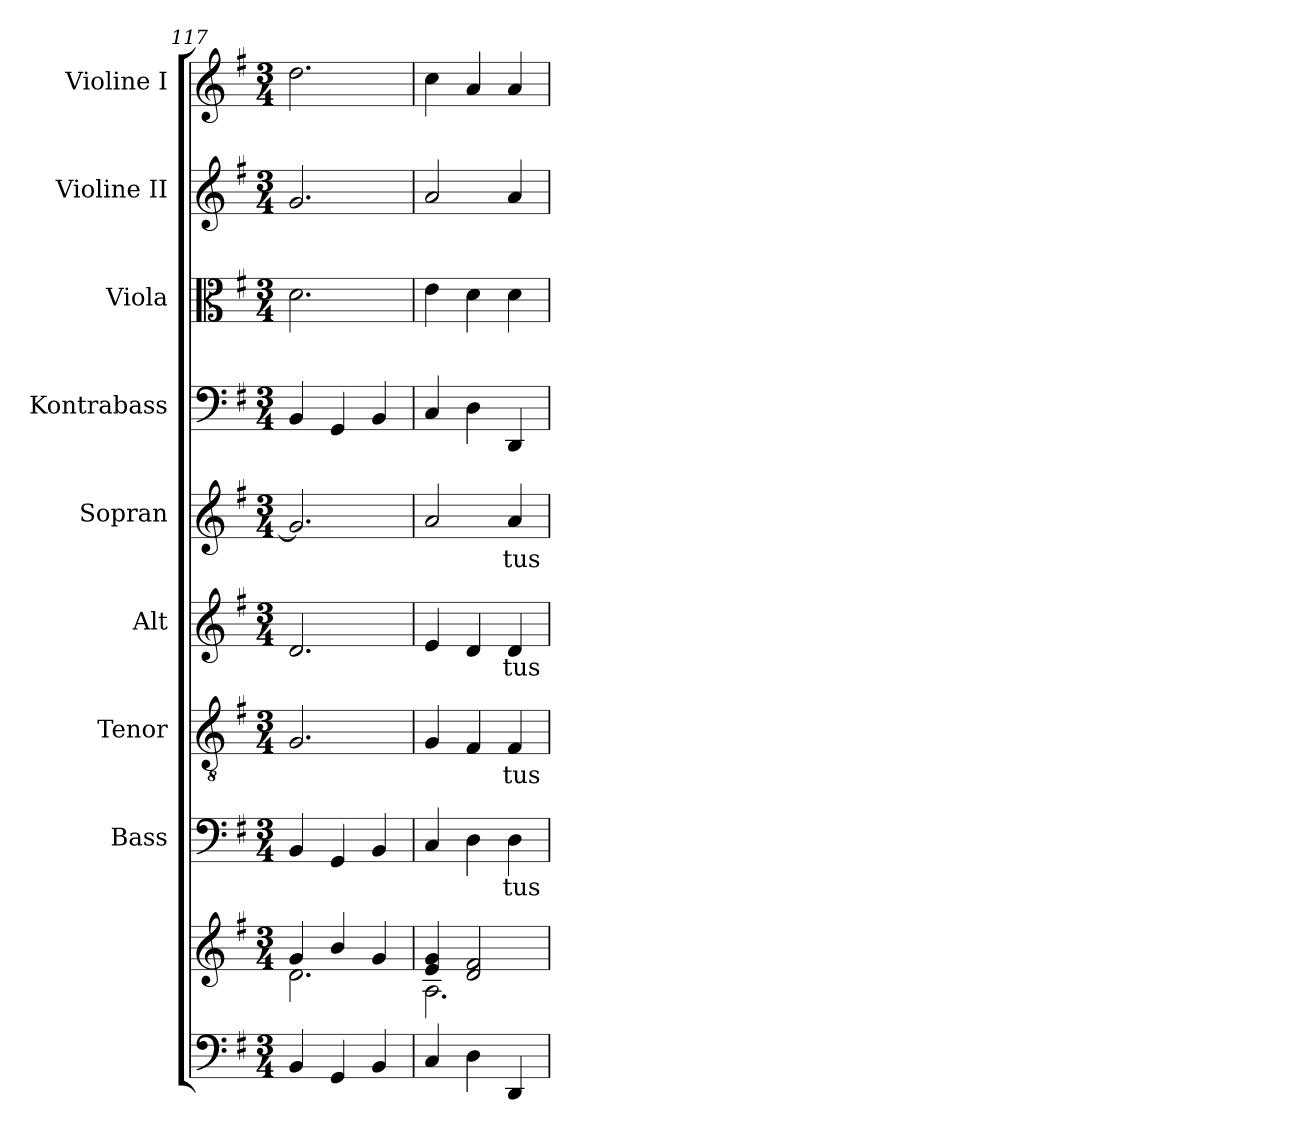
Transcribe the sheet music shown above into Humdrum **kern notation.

**kern	**kern	**kern	**text	**kern	**text	**kern	**text	**kern	**text	**kern	**kern	**kern	**kern
*part9	*part9	*part8	*part8	*part7	*part7	*part6	*part6	*part5	*part5	*part4	*part3	*part2	*part1
*staff10	*staff9	*staff8	*staff8	*staff7	*staff7	*staff6	*staff6	*staff5	*staff5	*staff4	*staff3	*staff2	*staff1
*	*	*I"Bass	*	*I"Tenor	*	*I"Alt	*	*I"Sopran	*	*I"Kontrabass	*I"Viola	*I"Violine II	*I"Violine I
*	*	*I'B.	*	*I'T.	*	*I'A.	*	*I'S.	*	*I'Kb.	*I'Vla.	*I'Vl. II	*I'Vl. I
*clefF4	*clefG2	*clefF4	*	*clefGv2	*	*clefG2	*	*clefG2	*	*clefF4	*clefC3	*clefG2	*clefG2
*	*	*	*	*	*	*	*	*	*	*ITrd7c12	*	*	*
*k[f#]	*k[f#]	*k[f#]	*	*k[f#]	*	*k[f#]	*	*k[f#]	*	*k[f#]	*k[f#]	*k[f#]	*k[f#]
*G:	*G:	*G:	*	*G:	*	*G:	*	*G:	*	*G:	*G:	*G:	*G:
*M3/4	*M3/4	*M3/4	*	*M3/4	*	*M3/4	*	*M3/4	*	*M3/4	*M3/4	*M3/4	*M3/4
=117	=117	=117	=117	=117	=117	=117	=117	=117	=117	=117	=117	=117	=117
*	*^	*	*	*	*	*	*	*	*	*	*	*	*
4BB/	4g/	2.d\	4BB/	.	2.G/	.	2.d/	.	2.g/]	.	4BBB/	2.d\	2.g/	2.dd\
4GG/	4b/	.	4GG/	.	.	.	.	.	.	.	4GGG/	.	.	.
4BB/	4g/	.	4BB/	.	.	.	.	.	.	.	4BBB/	.	.	.
!!LO:PB:g=z
=118	=118	=118	=118	=118	=118	=118	=118	=118	=118	=118	=118	=118	=118	=118
4C/	4e/ 4g/	2.A\	4C/	.	4G/	.	4e/	.	2a/	.	4CC/	4e\	2a/	4cc\
4D\	2d/ 2f#/	.	4D\	.	4F#/	.	4d/	.	.	.	4DD\	4d\	.	4a/
!	!	!	!	!LO:LY:b	!	!LO:LY:b	!	!LO:LY:b	!	!LO:LY:b	!	!	!	!
4DD/	.	.	4D\	-tus	4F#/	-tus	4d/	-tus	4a/	-tus	4DDD/	4d\	4a/	4a/
*	*v	*v	*	*	*	*	*	*	*	*	*	*	*	*
=	=	=	=	=	=	=	=	=	=	=	=	=	=
*-	*-	*-	*-	*-	*-	*-	*-	*-	*-	*-	*-	*-	*-
